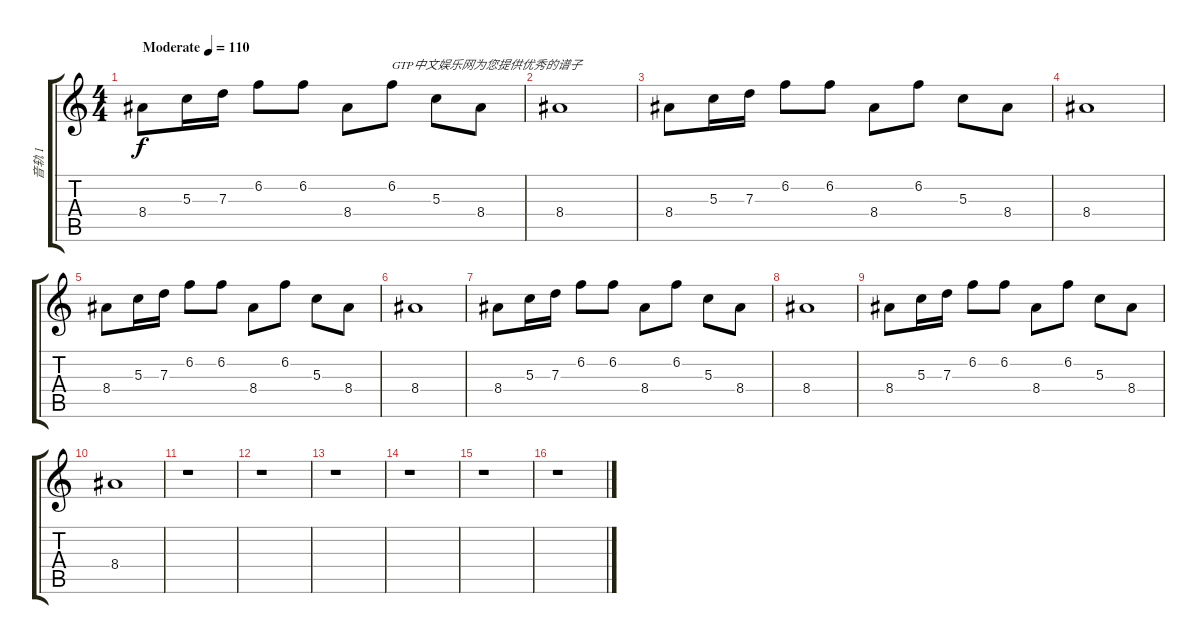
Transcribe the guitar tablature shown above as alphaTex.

\track ("音轨 1" "音轨 1") {instrument slapbass2}
\staff {score tabs}
\tuning (E4 B3 G3 D3 A2 E2) {hide}
\ts (4 4)
\tempo (110 "Moderate")
\clef g2
\ks c
8.4.8{dy f instrument slapbass2} 5.3.16 7.3.16 6.2.8 6.2.8 8.4.8 6.2.8{txt "GTP中文娱乐网为您提供优秀的谱子"} 5.3.8 8.4.8 |
8.4.1 |
8.4.8 5.3.16 7.3.16 6.2.8 6.2.8 8.4.8 6.2.8 5.3.8 8.4.8 |
8.4.1 |
8.4.8 5.3.16 7.3.16 6.2.8 6.2.8 8.4.8 6.2.8 5.3.8 8.4.8 |
8.4.1 |
8.4.8 5.3.16 7.3.16 6.2.8 6.2.8 8.4.8 6.2.8 5.3.8 8.4.8 |
8.4.1 |
8.4.8 5.3.16 7.3.16 6.2.8 6.2.8 8.4.8 6.2.8 5.3.8 8.4.8 |
8.4.1 |
r.1 |
r.1 |
r.1 |
r.1 |
r.1 |
r.1
